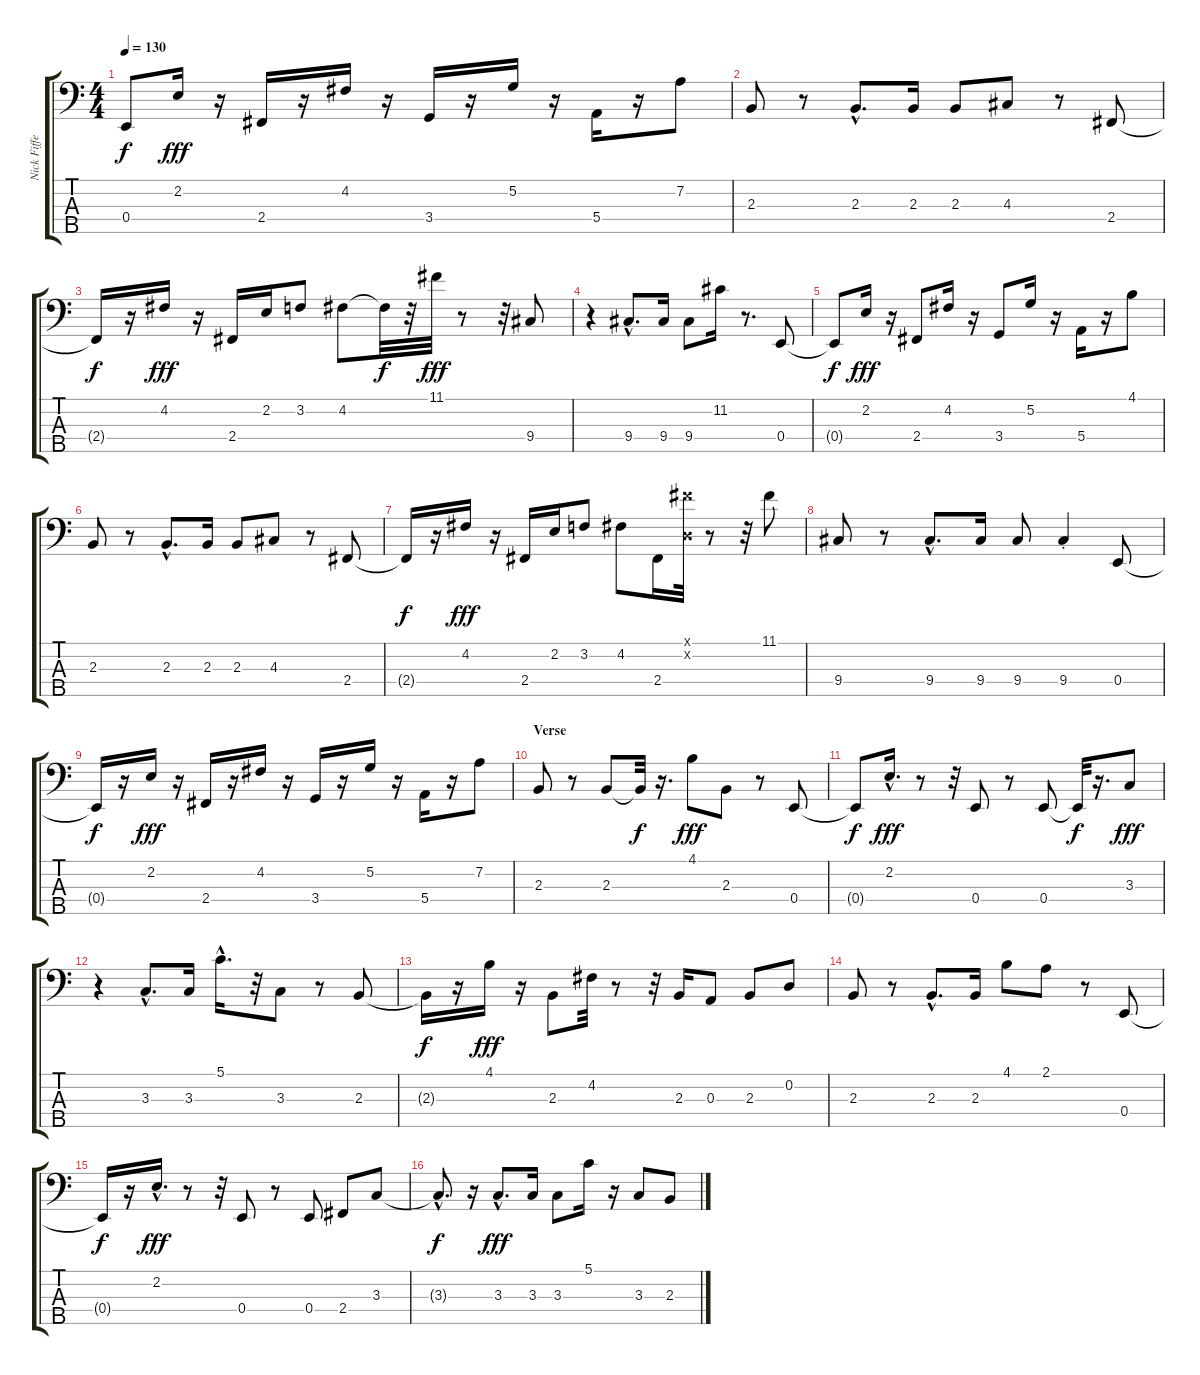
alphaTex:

\track ("Nick Fiffe - Bass" "Nick Fiffe") {instrument electricbassfinger}
\staff {score tabs}
\tuning (G2 D2 A1 E1 B0) {hide}
\ts (4 4)
\tempo 130
\clef f4
\ks c
0.4{t}.8{dy f} 2.2.16{dy fff} r.16 2.4.16 r.16 4.2.16 r.16 3.4.16 r.16 5.2.16 r.16 5.4.16 r.16 7.2.8 |
2.3.8 r.8 2.3{hac}.8{d} 2.3.16 2.3.8 4.3.8 r.8 2.4.8 |
2.4{t}.16{dy f} r.16 4.2.16{dy fff} r.16 2.4.16 2.2.16 3.2.8 4.2.8 4.2{t}.32{dy f} r.32 11.1.32{dy fff instrument slapbass1} r.8 r.32 9.4.8{instrument electricbassfinger} |
r.4 9.4{hac}.8{d} 9.4.16 9.4.8 11.2.16 r.8{d} 0.4.8 |
0.4{t}.8{dy f} 2.2.16{dy fff} r.16 2.4.8 4.2.16 r.16 3.4.8 5.2.16 r.16 5.4.16 r.16 4.1.8 |
2.3.8 r.8 2.3{hac}.8{d} 2.3.16 2.3.8 4.3.8 r.8 2.4.8 |
2.4{t}.16{dy f} r.16 4.2.16{dy fff} r.16 2.4.16 2.2.16 3.2.8 4.2.8 2.4.16 (11.1{x} 0.2{x}).32 r.8 r.32 11.1.8{instrument slapbass1} |
9.4.8{instrument electricbassfinger} r.8 9.4{hac}.8{d} 9.4.16 9.4.8 9.4{st}.4 0.4.8 |
0.4{t}.16{dy f} r.16 2.2.16{dy fff} r.16 2.4.16 r.16 4.2.16 r.16 3.4.16 r.16 5.2.16 r.16 5.4.16 r.16 7.2.8 |
\section ("" "Verse")
2.3.8 r.8 2.3.8 2.3{t}.32{dy f} r.16{d} 4.1.8{dy fff} 2.3.8 r.8 0.4.8 |
0.4{t}.8{dy f} 2.2{hac}.16{d dy fff} r.8 r.32 0.4.8 r.8 0.4.8 0.4{t}.32{dy f} r.16{d} 3.3.8{dy fff} |
r.4 3.3{hac}.8{d} 3.3.16 5.1{hac}.16{d} r.32 3.3.8 r.8 2.3.8 |
2.3{t}.16{dy f} r.16 4.1.16{dy fff} r.16 2.3.8 4.2.32 r.8 r.32 2.3.16 0.3.8 2.3.8 0.2.8 |
2.3.8 r.8 2.3{hac}.8{d} 2.3.16 4.1.8 2.1.8 r.8 0.4.8 |
0.4{t}.16{dy f} r.16 2.2{hac}.16{d dy fff} r.8 r.32 0.4.8 r.8 0.4.8 2.4.8 3.3.8 |
3.3{hac t}.8{d dy f} r.16 3.3{hac}.8{d dy fff} 3.3.16 3.3.8 5.1.16 r.16 3.3.8 2.3.8
